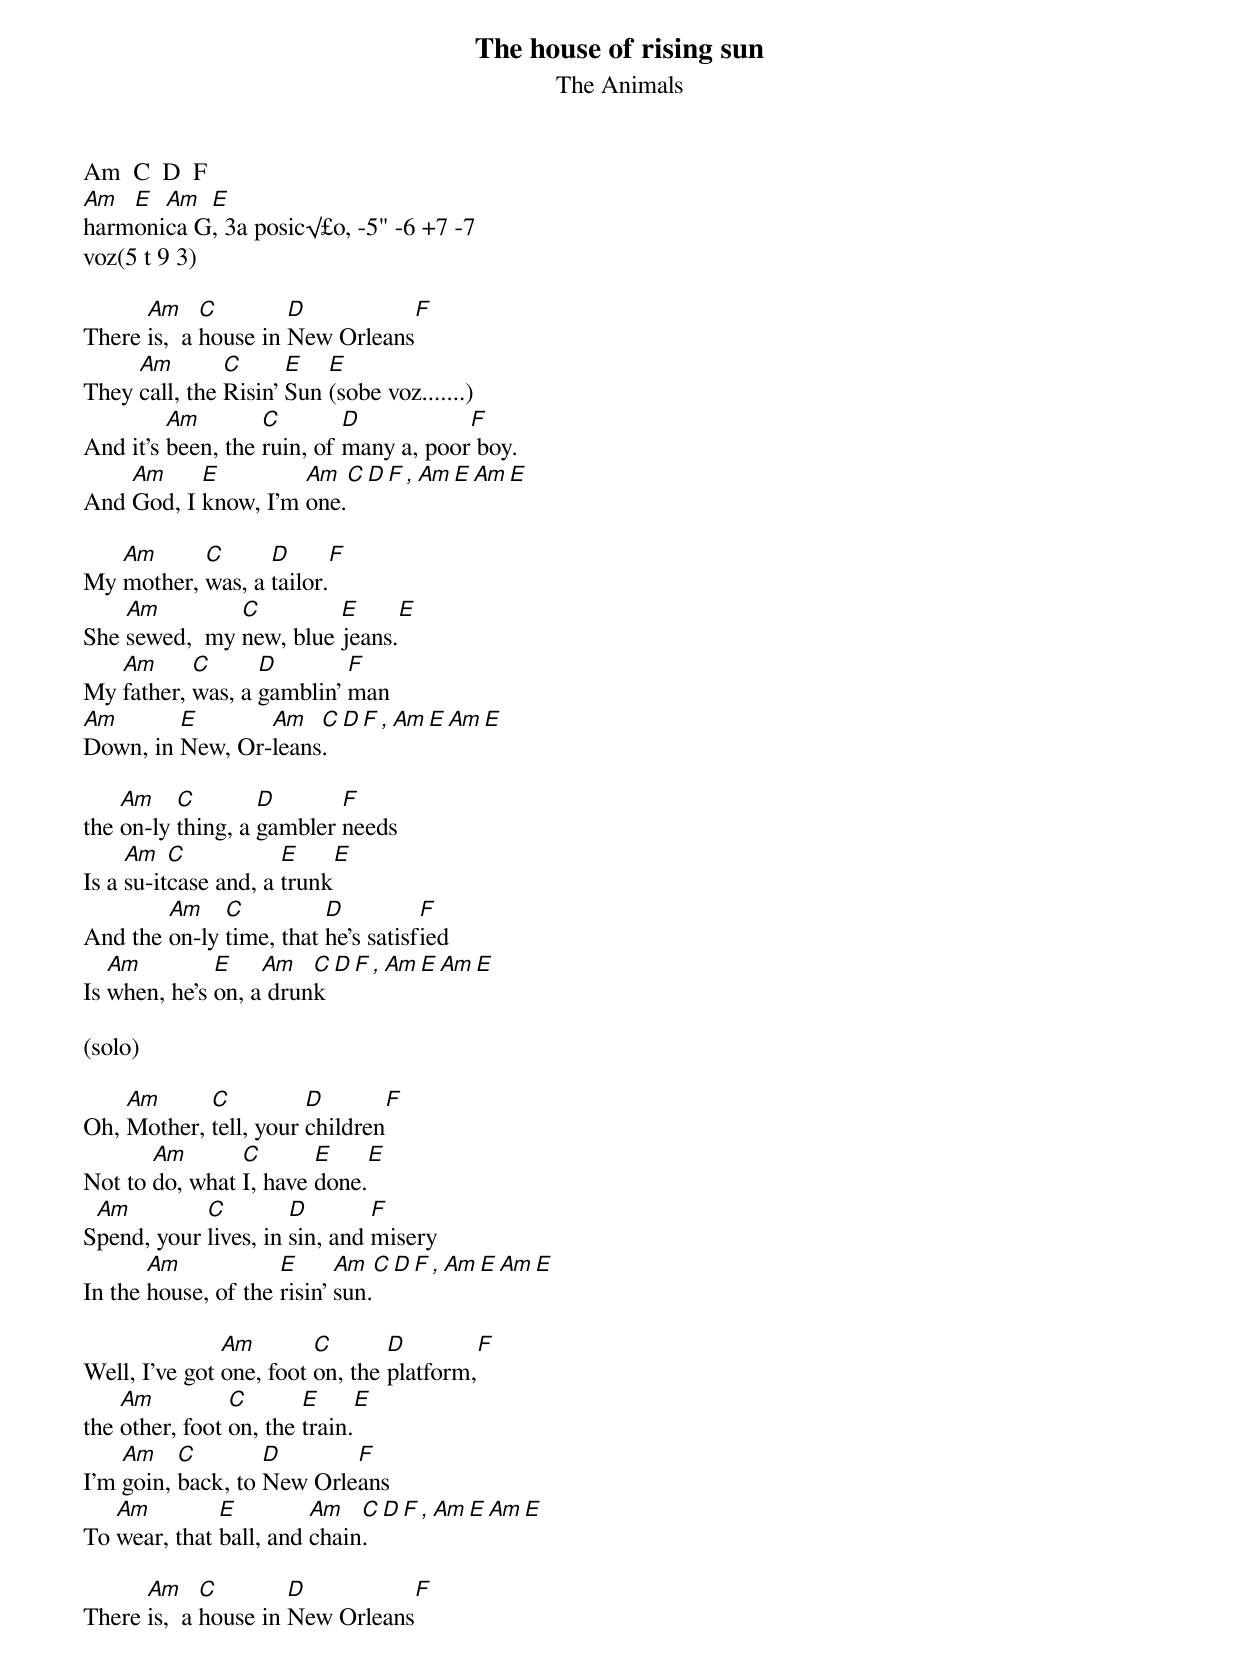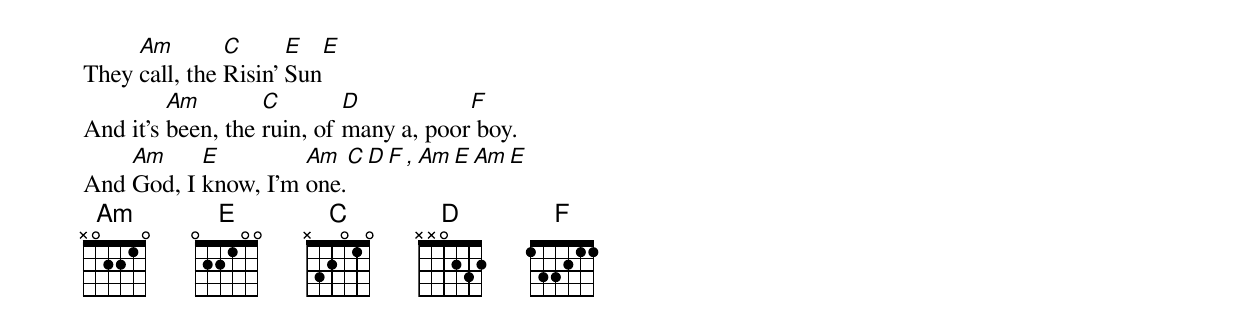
The house of rising sun
The Animals

Am  C  D  F
Am  E  Am  E
harmonica G, 3a posic√£o, -5" -6 +7 -7
voz(5 t 9 3)

      Am     C        D           F
There is,  a house in New Orleans
     Am        C      E   E
They call, the Risin' Sun (sobe voz.......)
         Am        C        D           F
And it's been, the ruin, of many a, poor boy.
    Am     E         Am   C   D  F , Am  E  Am  E
And God, I know, I'm one.

   Am      C      D         F
My mother, was, a tailor.
    Am         C         E     E
She sewed,  my new, blue jeans.
   Am      C      D        F
My father, was, a gamblin' man
Am       E       Am   C   D  F , Am  E  Am  E
Down, in New, Or-leans.

    Am    C        D       F
the on-ly thing, a gambler needs
     Am   C           E     E
Is a su-itcase and, a trunk
        Am    C          D          F
And the on-ly time, that he's satisfied
   Am         E    Am   C   D  F , Am  E  Am  E
Is when, he's on, a drunk

(solo)

    Am      C          D        F
Oh, Mother, tell, your children
       Am       C       E     E
Not to do, what I, have done.
 Am         C         D        F
Spend, your lives, in sin, and misery
       Am            E      Am   C   D  F , Am  E  Am  E
In the house, of the risin' sun.

               Am        C       D        F
Well, I've got one, foot on, the platform,
    Am          C       E     E
the other, foot on, the train.
    Am    C        D       F
I'm goin, back, to New Orleans
   Am         E         Am   C   D  F , Am  E  Am  E
To wear, that ball, and chain.

      Am     C        D           F
There is,  a house in New Orleans
     Am        C      E   E
They call, the Risin' Sun
         Am        C        D           F
And it's been, the ruin, of many a, poor boy.
    Am     E         Am   C   D  F , Am  E  Am  E
And God, I know, I'm one.
